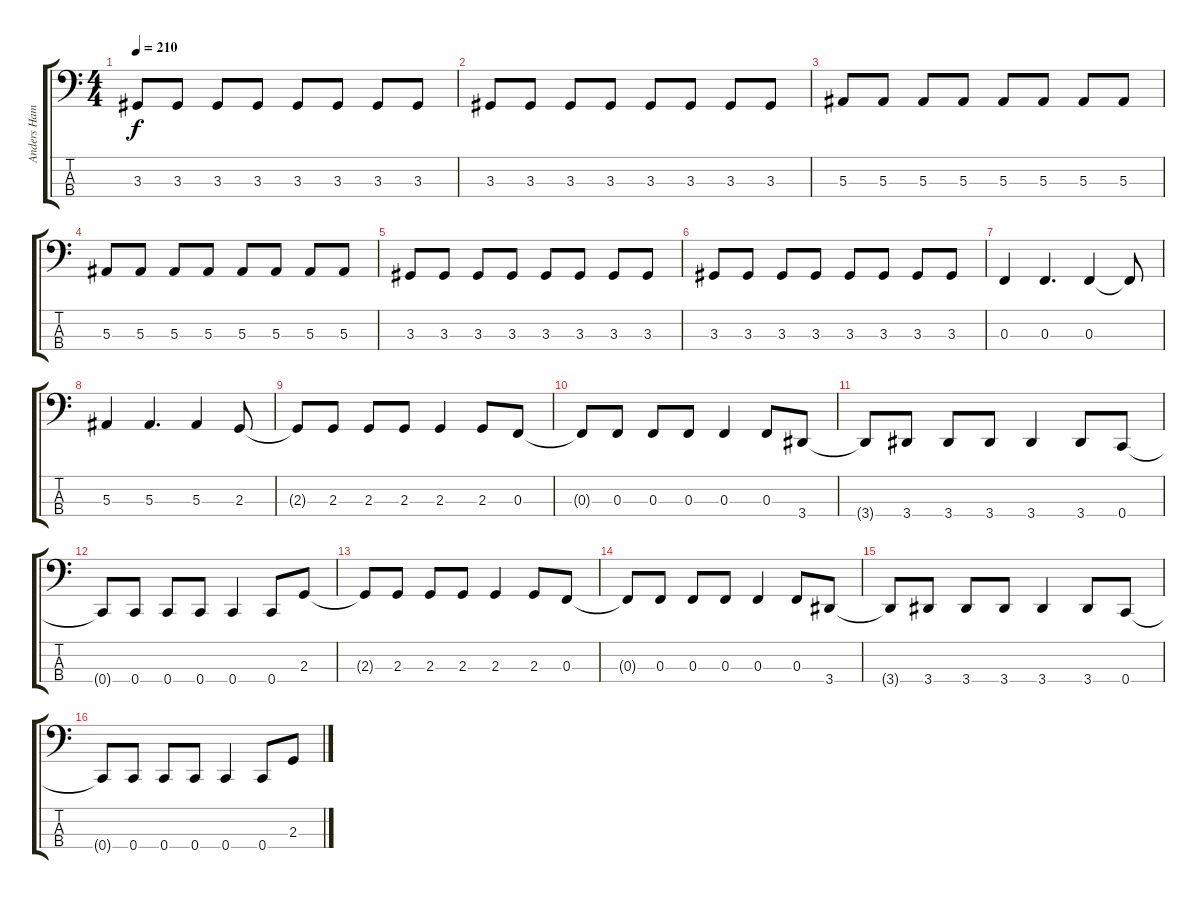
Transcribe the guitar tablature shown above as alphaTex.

\track ("Anders Hammer" "Anders Ham") {instrument slapbass1}
\staff {score tabs}
\tuning (Eb2 Bb1 F1 C1) {hide}
\ts (4 4)
\tempo 210
\clef f4
\ks c
3.3.8{dy f} 3.3.8 3.3.8 3.3.8 3.3.8 3.3.8 3.3.8 3.3.8 |
3.3.8 3.3.8 3.3.8 3.3.8 3.3.8 3.3.8 3.3.8 3.3.8 |
5.3.8 5.3.8 5.3.8 5.3.8 5.3.8 5.3.8 5.3.8 5.3.8 |
5.3.8 5.3.8 5.3.8 5.3.8 5.3.8 5.3.8 5.3.8 5.3.8 |
3.3.8 3.3.8 3.3.8 3.3.8 3.3.8 3.3.8 3.3.8 3.3.8 |
3.3.8 3.3.8 3.3.8 3.3.8 3.3.8 3.3.8 3.3.8 3.3.8 |
0.3.4 0.3.4{d} 0.3.4 0.3{t}.8 |
5.3.4 5.3.4{d} 5.3.4 2.3.8 |
2.3{t}.8 2.3.8 2.3.8 2.3.8 2.3.4 2.3.8 0.3.8 |
0.3{t}.8 0.3.8 0.3.8 0.3.8 0.3.4 0.3.8 3.4.8 |
3.4{t}.8 3.4.8 3.4.8 3.4.8 3.4.4 3.4.8 0.4.8 |
0.4{t}.8 0.4.8 0.4.8 0.4.8 0.4.4 0.4.8 2.3.8 |
2.3{t}.8 2.3.8 2.3.8 2.3.8 2.3.4 2.3.8 0.3.8 |
0.3{t}.8 0.3.8 0.3.8 0.3.8 0.3.4 0.3.8 3.4.8 |
3.4{t}.8 3.4.8 3.4.8 3.4.8 3.4.4 3.4.8 0.4.8 |
0.4{t}.8 0.4.8 0.4.8 0.4.8 0.4.4 0.4.8 2.3.8
